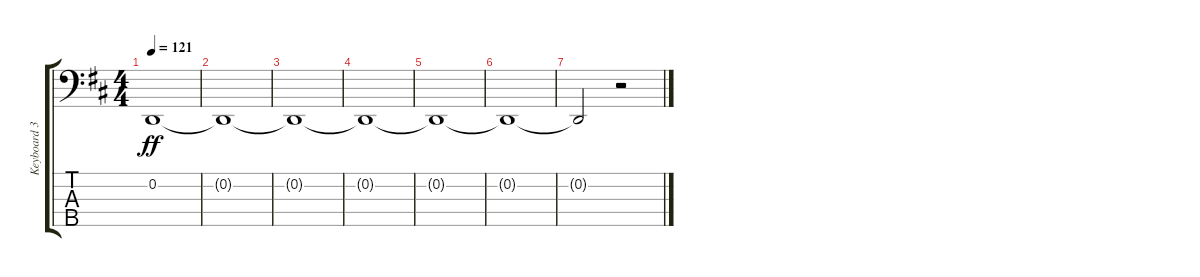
\track ("Keyboard 3" "Keyboard 3") {instrument stringensemble1}
\staff {score tabs}
\tuning (G2 D2 A1 E1 B0) {hide}
\ts (4 4)
\tempo 121
\clef f4
\ks d
0.2{t}.1{dy ff} |
0.2{t}.1 |
0.2{t}.1 |
0.2{t}.1 |
0.2{t}.1 |
0.2{t}.1 |
0.2{t}.2 r.2
